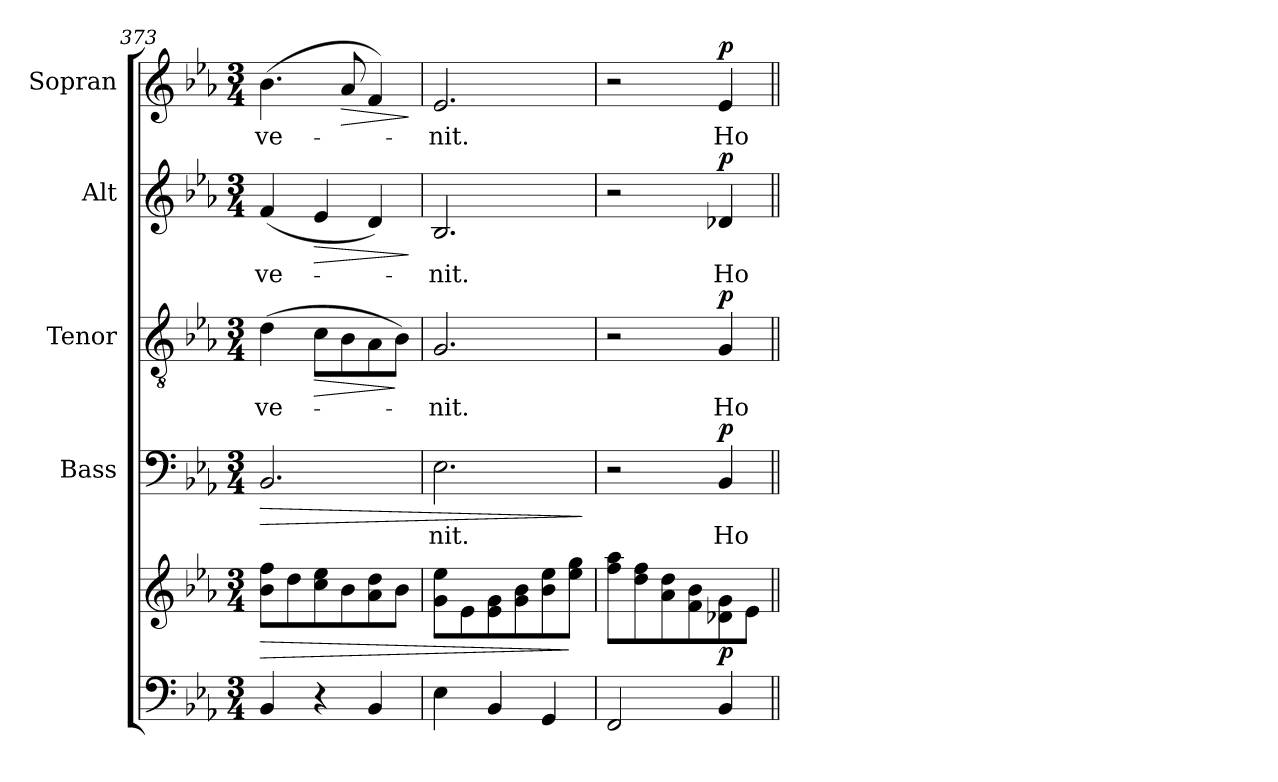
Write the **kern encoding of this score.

**kern	**kern	**dynam	**kern	**text	**dynam	**kern	**text	**dynam	**kern	**text	**dynam	**kern	**text	**dynam
*part5	*part5	*part5	*part4	*part4	*part4	*part3	*part3	*part3	*part2	*part2	*part2	*part1	*part1	*part1
*staff6	*staff5	*staff5/6	*staff4	*staff4	*staff4	*staff3	*staff3	*staff3	*staff2	*staff2	*staff2	*staff1	*staff1	*staff1
*	*	*	*I"Bass	*	*	*I"Tenor	*	*	*I"Alt	*	*	*I"Sopran	*	*
*	*	*	*I'B.	*	*	*I'T.	*	*	*I'A.	*	*	*I'S.	*	*
*clefF4	*clefG2	*	*clefF4	*	*	*clefGv2	*	*	*clefG2	*	*	*clefG2	*	*
*k[b-e-a-]	*k[b-e-a-]	*	*k[b-e-a-]	*	*	*k[b-e-a-]	*	*	*k[b-e-a-]	*	*	*k[b-e-a-]	*	*
*E-:	*E-:	*	*E-:	*	*	*E-:	*	*	*E-:	*	*	*E-:	*	*
*M3/4	*M3/4	*	*M3/4	*	*	*M3/4	*	*	*M3/4	*	*	*M3/4	*	*
=373	=373	=373	=373	=373	=373	=373	=373	=373	=373	=373	=373	=373	=373	=373
!	!	!LO:HP:b	!	!	!LO:HP:b	!	!LO:LY:b	!	!	!LO:LY:b	!	!	!LO:LY:b	!
4BB-/	8b-\ 8ff\L	>	2.BB-/	.	>	(>4d\	ve-	.	(<4f/	ve-	.	(<4.b-\	ve-	.
.	8dd\	.	.	.	.	.	.	.	.	.	.	.	.	.
!	!	!	!	!	!	!	!	!LO:HP:b	!	!	!LO:HP:b	!	!	!
4r	8cc\ 8ee-\	.	.	.	.	8c\L	.	>	4e-/	.	>	.	.	.
!	!	!	!	!	!	!	!	!	!	!	!	!	!	!LO:HP:b
.	8b-\	.	.	.	.	8B-\	.	.	.	.	.	8a-/	.	>
4BB-/	8a-\ 8dd\	.	.	.	.	8A-\	.	.	4d/)	.	.	4f/)	.	.
.	8b-\J	.	.	.	.	8B-\J)	.	]	.	.	.	.	.	.
.	.	.	.	.	.	.	.	.	.	.	]	.	.	]
=374	=374	=374	=374	=374	=374	=374	=374	=374	=374	=374	=374	=374	=374	=374
!	!	!	!	!LO:LY:b	!	!	!LO:LY:b	!	!	!LO:LY:b	!	!	!LO:LY:b	!
4E-\	8g\ 8ee-\L	.	2.E-\	-nit.	.	2.G/	-nit.	.	2.B-/	-nit.	.	2.e-/	-nit.	.
.	8e-\	.	.	.	.	.	.	.	.	.	.	.	.	.
4BB-/	8e-\ 8g\	.	.	.	.	.	.	.	.	.	.	.	.	.
.	8g\ 8b-\	.	.	.	.	.	.	.	.	.	.	.	.	.
4GG/	8b-\ 8ee-\	.	.	.	.	.	.	.	.	.	.	.	.	.
.	8ee-\ 8gg\J	]	.	.	.	.	.	.	.	.	.	.	.	.
.	.	.	.	.	]	.	.	.	.	.	.	.	.	.
=375	=375	=375	=375	=375	=375	=375	=375	=375	=375	=375	=375	=375	=375	=375
2FF/	8ff\ 8aa-\L	.	2r	.	.	2r	.	.	2r	.	.	2r	.	.
.	8dd\ 8ff\	.	.	.	.	.	.	.	.	.	.	.	.	.
.	8a-\ 8dd\	.	.	.	.	.	.	.	.	.	.	.	.	.
.	8f\ 8b-\	.	.	.	.	.	.	.	.	.	.	.	.	.
!	!	!LO:DY:b	!	!LO:LY:b	!LO:DY:a	!	!LO:LY:b	!LO:DY:a	!	!LO:LY:b	!LO:DY:a	!	!LO:LY:b	!LO:DY:a
4BB-/	8d-X\ 8g\	p	4BB-/	Ho-	p	4G/	Ho-	p	4d-X/	Ho-	p	4e-/	Ho-	p
.	8e-\J	.	.	.	.	.	.	.	.	.	.	.	.	.
=||	=||	=||	=||	=||	=||	=||	=||	=||	=||	=||	=||	=||	=||	=||
*-	*-	*-	*-	*-	*-	*-	*-	*-	*-	*-	*-	*-	*-	*-
